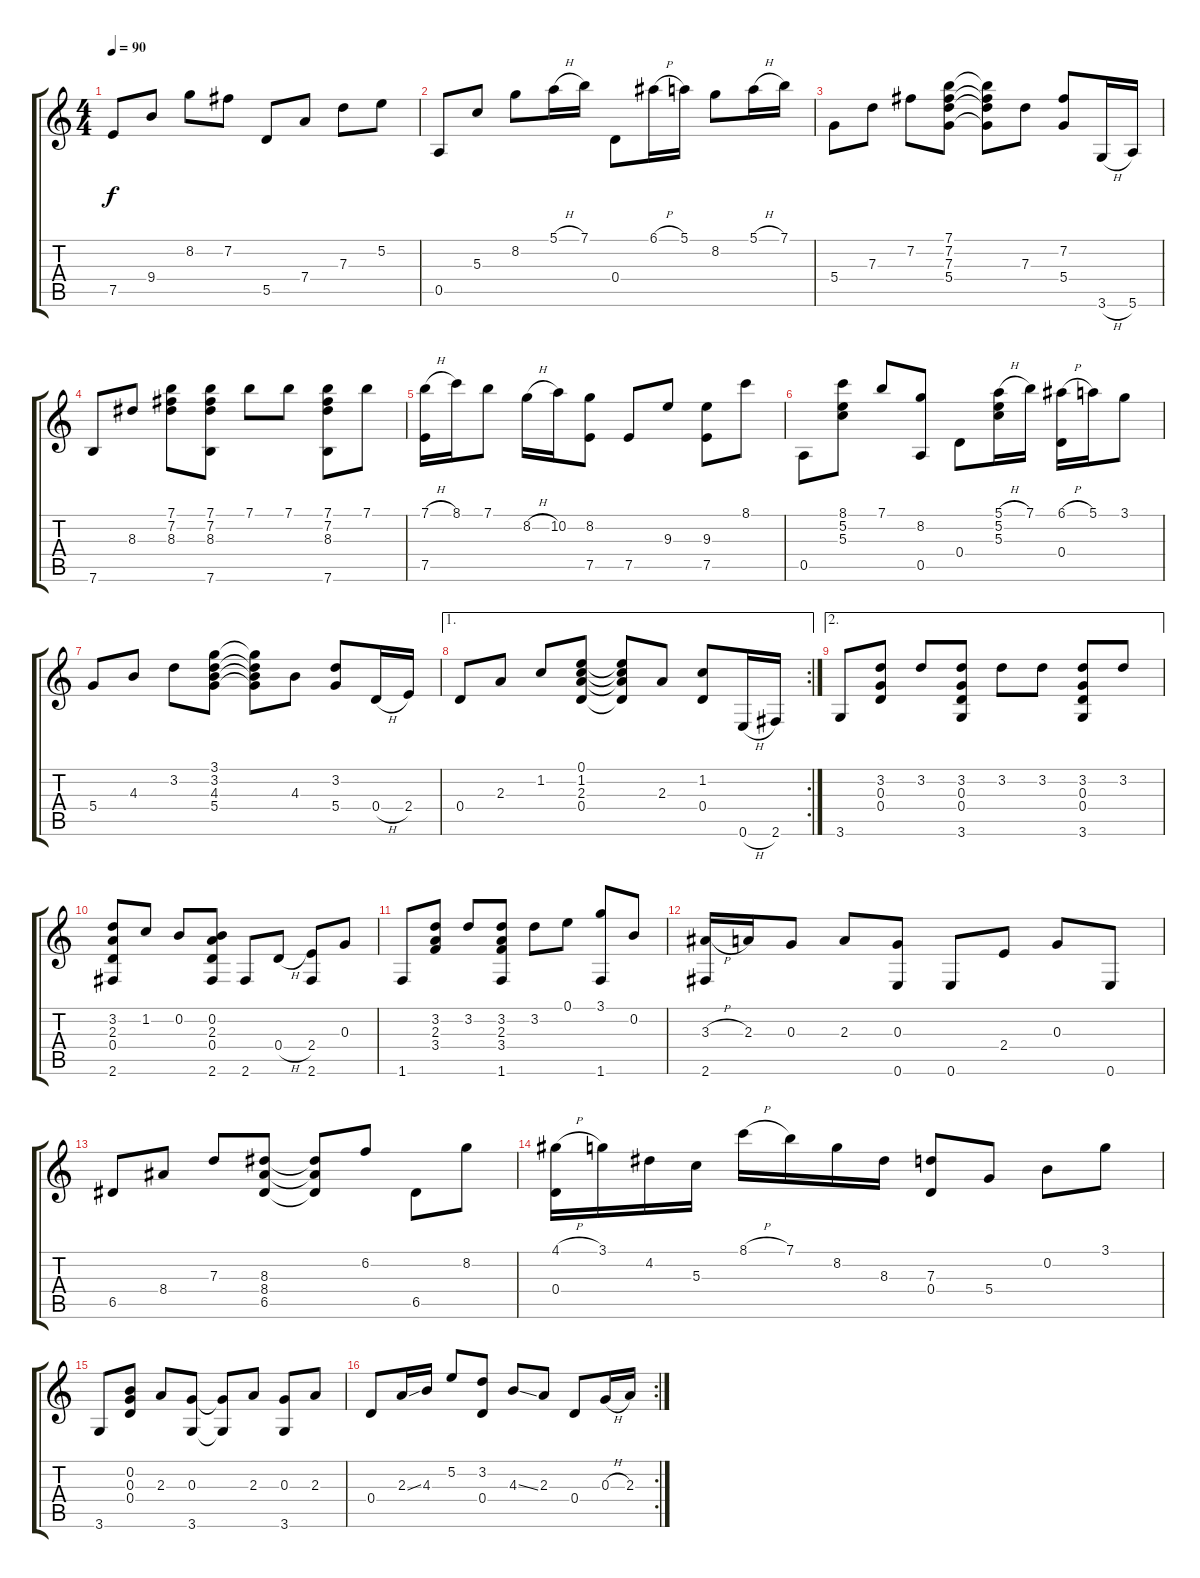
\track "" {instrument electricguitarjazz}
\staff {score tabs}
\tuning (E4 B3 G3 D3 A2 E2) {hide}
\ts (4 4)
\tempo 90
\clef g2
\ks c
7.5.8{dy f} 9.4.8 8.2.8 7.2.8 5.5.8 7.4.8 7.3.8 5.2.8 |
0.5.8 5.3.8 8.2.8 5.1{h}.16 7.1.16 0.4.8 6.1{h}.16 5.1.16 8.2.8 5.1{h}.16 7.1.16 |
5.4.8 7.3.8 7.2.8 (7.1 7.2 7.3 5.4).8 (7.1{t} 7.2{t} 7.3{t} 5.4{t}).8 7.3.8 (7.2 5.4).8 3.6{h}.16 5.6.16 |
7.6.8 8.3.8 (7.1 7.2 8.3).8 (7.1 7.2 8.3 7.6).8 7.1.8 7.1.8 (7.1 7.2 8.3 7.6).8 7.1.8 |
(7.1{h} 7.5).16 8.1.16 7.1.8 8.2{h}.16 10.2.16 (8.2 7.5).8 7.5.8 9.3.8 (9.3 7.5).8 8.1.8 |
0.5.8 (8.1 5.2 5.3).8 7.1.8 (8.2 0.5).8 0.4.8 (5.1{h} 5.2 5.3).16 7.1.16 (6.1{h} 0.4).16 5.1.16 3.1.8 |
5.4.8 4.3.8 3.2.8 (3.1 3.2 4.3 5.4).8 (3.1{t} 3.2{t} 4.3{t} 5.4{t}).8 4.3.8 (3.2 5.4).8 0.4{h}.16 2.4.16 |
\ae 1
\rc 2
0.4.8 2.3.8 1.2.8 (0.1 1.2 2.3 0.4).8 (0.1{t} 1.2{t} 2.3{t} 0.4{t}).8 2.3.8 (1.2 0.4).8 0.6{h}.16 2.6.16 |
\ae 2
3.6.8 (3.2 0.3 0.4).8 3.2.8 (3.2 0.3 0.4 3.6).8 3.2.8 3.2.8 (3.2 0.3 0.4 3.6).8 3.2.8 |
(3.2 2.3 0.4 2.6).8 1.2.8 0.2.8 (0.2 2.3 0.4 2.6).8 2.6.8 0.4{h}.8 (2.4 2.6).8 0.3.8 |
1.6.8 (3.2 2.3 3.4).8 3.2.8 (3.2 2.3 3.4 1.6).8 3.2.8 0.1.8 (3.1 1.6).8 0.2.8 |
(3.3{h} 2.6).16 2.3.16 0.3.8 2.3.8 (0.3 0.6).8 0.6.8 2.4.8 0.3.8 0.6.8 |
6.5.8 8.4.8 7.3.8 (8.3 8.4 6.5).8 (8.3{t} 8.4{t} 6.5{t}).8 6.2.8 6.5.8 8.2.8 |
(4.1{h} 0.4).16 3.1.16 4.2.16 5.3.16 8.1{h}.16 7.1.16 8.2.16 8.3.16 (7.3 0.4).8 5.4.8 0.2.8 3.1.8 |
3.6.8 (0.2 0.3 0.4).8 2.3.8 (0.3 3.6).8 (0.3{t} 3.6{t}).8 2.3.8 (0.3 3.6).8 2.3.8 |
\rc 2
0.4.8 2.3{ss}.16 4.3.16 5.2.8 (3.2 0.4).8 4.3{ss}.8 2.3.8 0.4.8 0.3{h}.16 2.3.16
